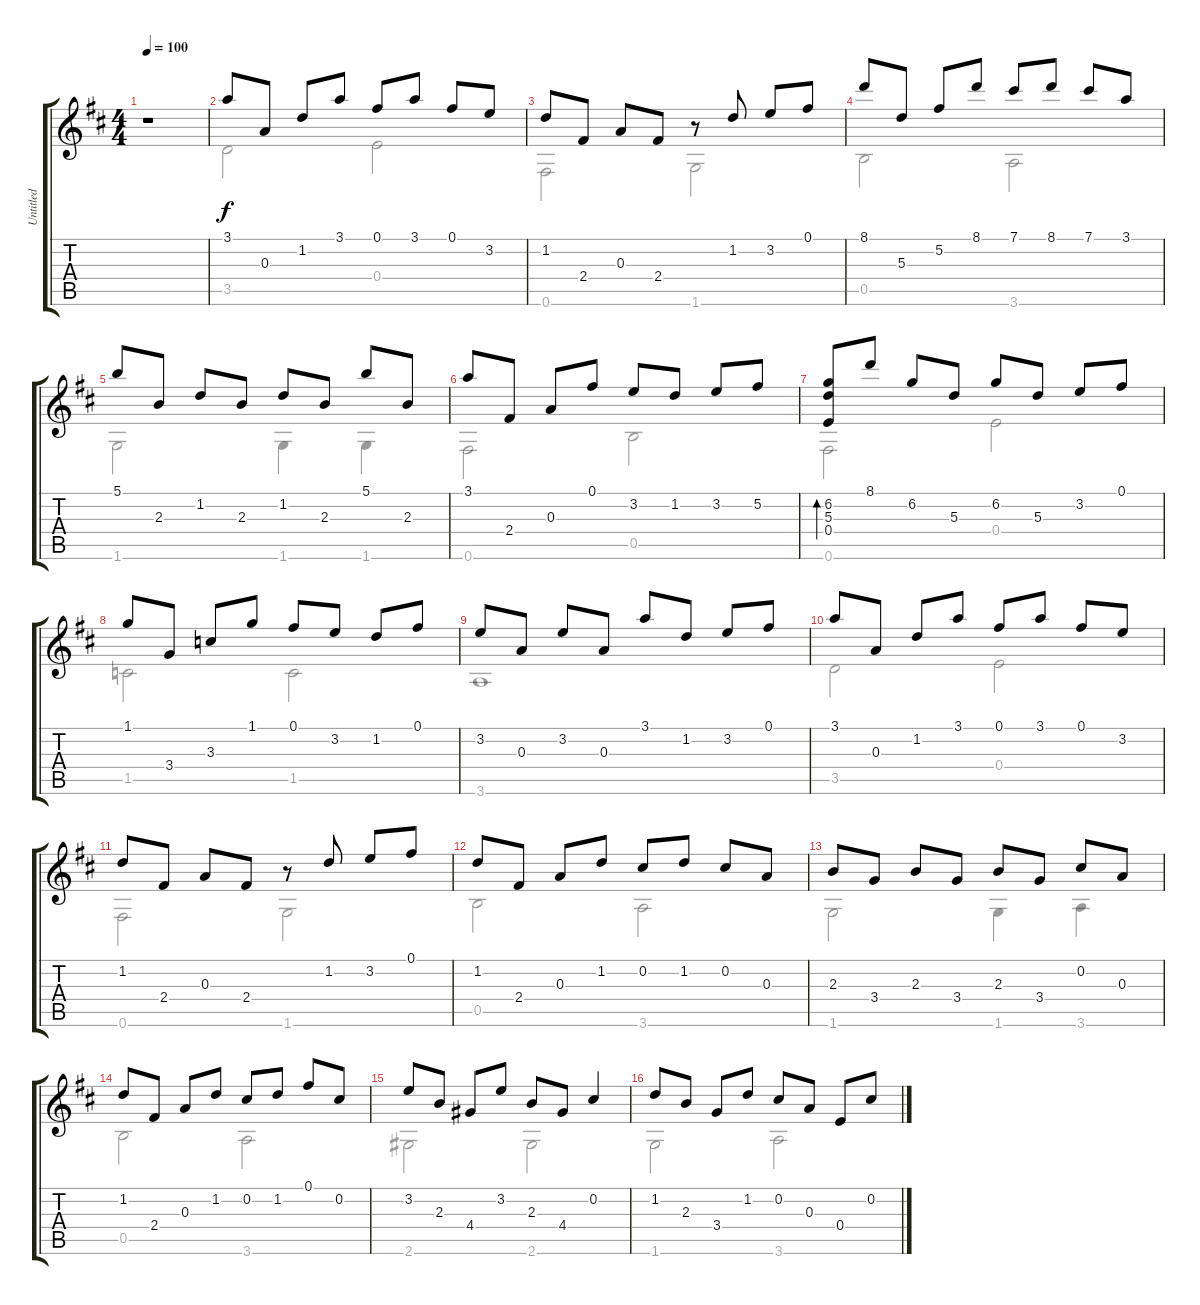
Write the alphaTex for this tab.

\track ("Untitled" "Untitled") {instrument acousticguitarnylon}
\staff {score tabs}
\tuning (Gb4 Db4 A3 E3 B2 Gb2) {hide}
\voice
\ts (4 4)
\tempo 100
\clef g2
\ks d
r.1{dy f} |
3.1.8 0.3.8 1.2.8 3.1.8 0.1.8 3.1.8 0.1.8 3.2.8 |
1.2.8 2.4.8 0.3.8 2.4.8 r.8 1.2.8 3.2.8 0.1.8 |
8.1.8 5.3.8 5.2.8 8.1.8 7.1.8 8.1.8 7.1.8 3.1.8 |
5.1.8 2.3.8 1.2.8 2.3.8 1.2.8 2.3.8 5.1.8 2.3.8 |
3.1.8 2.4.8 0.3.8 0.1.8 3.2.8 1.2.8 3.2.8 5.2.8 |
(6.2 5.3 0.4).8{bd 30} 8.1.8 6.2.8 5.3.8 6.2.8 5.3.8 3.2.8 0.1.8 |
1.1.8 3.4.8 3.3.8 1.1.8 0.1.8 3.2.8 1.2.8 0.1.8 |
3.2.8 0.3.8 3.2.8 0.3.8 3.1.8 1.2.8 3.2.8 0.1.8 |
3.1.8 0.3.8 1.2.8 3.1.8 0.1.8 3.1.8 0.1.8 3.2.8 |
1.2.8 2.4.8 0.3.8 2.4.8 r.8 1.2.8 3.2.8 0.1.8 |
1.2.8 2.4.8 0.3.8 1.2.8 0.2.8 1.2.8 0.2.8 0.3.8 |
2.3.8 3.4.8 2.3.8 3.4.8 2.3.8 3.4.8 0.2.8 0.3.8 |
1.2.8 2.4.8 0.3.8 1.2.8 0.2.8 1.2.8 0.1.8 0.2.8 |
3.2.8 2.3.8 4.4.8 3.2.8 2.3.8 4.4.8 0.2.4 |
1.2.8 2.3.8 3.4.8 1.2.8 0.2.8 0.3.8 0.4.8 0.2.8
\voice
\clef g2
\ottava regular
\simile none
\ks d
|
3.5.2 0.4.2 |
0.6.2 1.6.2 |
0.5.2 3.6.2 |
1.6.2 1.6.4 1.6.4 |
0.6.2 0.5.2 |
0.6.2 0.4.2 |
1.5.2 1.5.2 |
3.6.1 |
3.5.2 0.4.2 |
0.6.2 1.6.2 |
0.5.2 3.6.2 |
1.6.2 1.6.4 3.6.4 |
0.5.2 3.6.2 |
2.6.2 2.6.2 |
1.6.2 3.6.2
